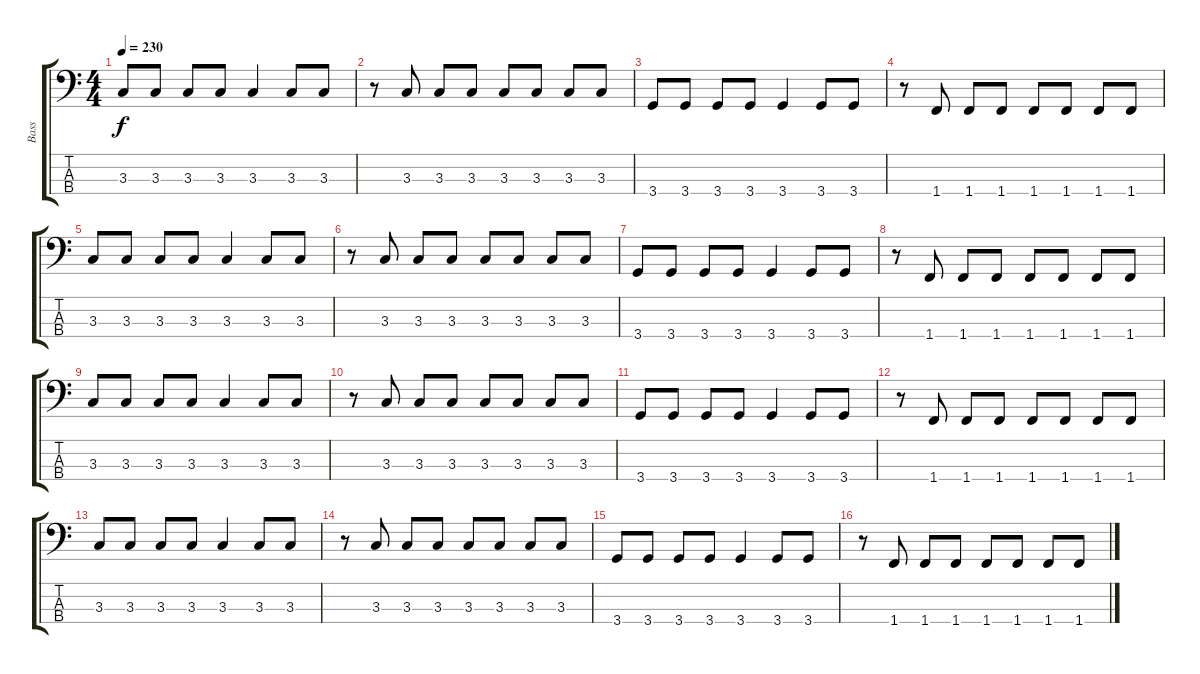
\track ("Bass" "Bass") {instrument electricbasspick}
\staff {score tabs}
\tuning (G2 D2 A1 E1) {hide}
\ts (4 4)
\tempo 230
\clef f4
\ks c
3.3.8{dy f balance 12} 3.3.8 3.3.8 3.3.8 3.3.4 3.3.8 3.3.8 |
r.8 3.3.8 3.3.8 3.3.8 3.3.8 3.3.8 3.3.8 3.3.8 |
3.4.8 3.4.8 3.4.8 3.4.8 3.4.4 3.4.8 3.4.8 |
r.8 1.4.8 1.4.8 1.4.8 1.4.8 1.4.8 1.4.8 1.4.8 |
3.3.8 3.3.8 3.3.8 3.3.8 3.3.4 3.3.8 3.3.8 |
r.8 3.3.8 3.3.8 3.3.8 3.3.8 3.3.8 3.3.8 3.3.8 |
3.4.8 3.4.8 3.4.8 3.4.8 3.4.4 3.4.8 3.4.8 |
r.8 1.4.8 1.4.8 1.4.8 1.4.8 1.4.8 1.4.8 1.4.8 |
3.3.8 3.3.8 3.3.8 3.3.8 3.3.4 3.3.8 3.3.8 |
r.8 3.3.8 3.3.8 3.3.8 3.3.8 3.3.8 3.3.8 3.3.8 |
3.4.8 3.4.8 3.4.8 3.4.8 3.4.4 3.4.8 3.4.8 |
r.8 1.4.8 1.4.8 1.4.8 1.4.8 1.4.8 1.4.8 1.4.8 |
3.3.8 3.3.8 3.3.8 3.3.8 3.3.4 3.3.8 3.3.8 |
r.8 3.3.8 3.3.8 3.3.8 3.3.8 3.3.8 3.3.8 3.3.8 |
3.4.8 3.4.8 3.4.8 3.4.8 3.4.4 3.4.8 3.4.8 |
r.8 1.4.8 1.4.8 1.4.8 1.4.8 1.4.8 1.4.8 1.4.8
